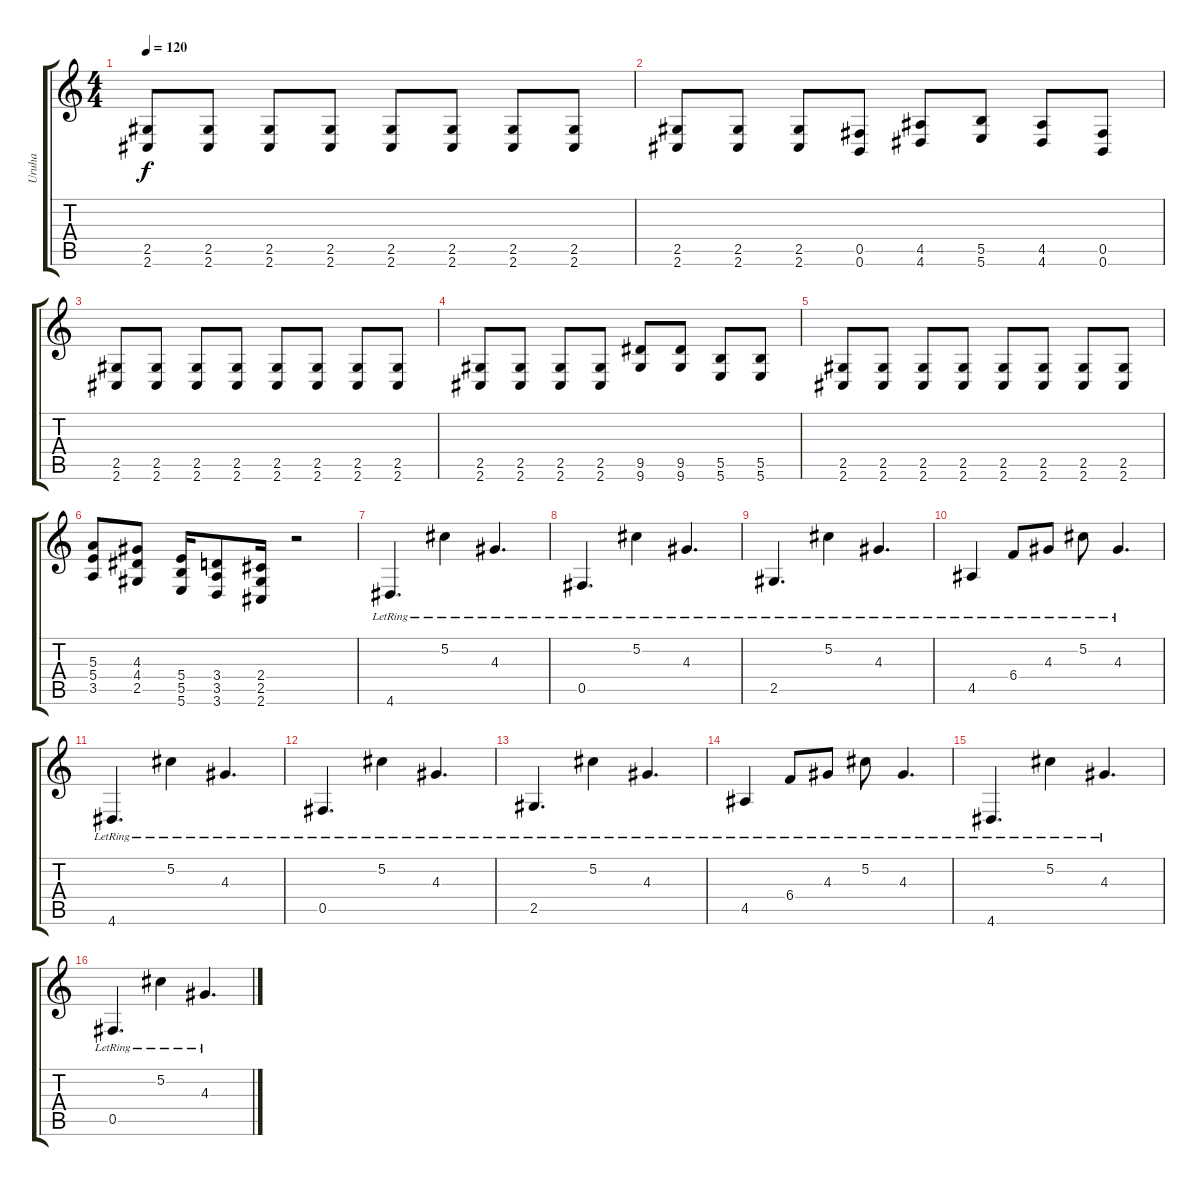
\track ("Uruha" "Uruha") {instrument overdrivenguitar}
\staff {score tabs}
\tuning (Db4 Ab3 E3 B2 Gb2 B1) {hide}
\ts (4 4)
\tempo 120
\clef g2
\ks c
(2.5 2.6).8{dy f} (2.5 2.6).8 (2.5 2.6).8 (2.5 2.6).8 (2.5 2.6).8 (2.5 2.6).8 (2.5 2.6).8 (2.5 2.6).8 |
(2.5 2.6).8 (2.5 2.6).8 (2.5 2.6).8 (0.5 0.6).8 (4.5 4.6).8 (5.5 5.6).8 (4.5 4.6).8 (0.5 0.6).8 |
(2.5 2.6).8 (2.5 2.6).8 (2.5 2.6).8 (2.5 2.6).8 (2.5 2.6).8 (2.5 2.6).8 (2.5 2.6).8 (2.5 2.6).8 |
(2.5 2.6).8 (2.5 2.6).8 (2.5 2.6).8 (2.5 2.6).8 (9.5 9.6).8 (9.5 9.6).8 (5.5 5.6).8 (5.5 5.6).8 |
(2.5 2.6).8 (2.5 2.6).8 (2.5 2.6).8 (2.5 2.6).8 (2.5 2.6).8 (2.5 2.6).8 (2.5 2.6).8 (2.5 2.6).8 |
(5.3 5.4 3.5).8 (4.3 4.4 2.5).8 (5.4 5.5 5.6).16 (3.4 3.5 3.6).8 (2.4 2.5 2.6).16 r.2 |
4.6{lr}.4{d instrument electricguitarclean} 5.2{lr}.4 4.3{lr}.4{d} |
0.5{lr}.4{d} 5.2{lr}.4 4.3{lr}.4{d} |
2.5{lr}.4{d} 5.2{lr}.4 4.3{lr}.4{d} |
4.5{lr}.4 6.4{lr}.8 4.3{lr}.8 5.2{lr}.8 4.3{lr}.4{d} |
4.6{lr}.4{d} 5.2{lr}.4 4.3{lr}.4{d} |
0.5{lr}.4{d} 5.2{lr}.4 4.3{lr}.4{d} |
2.5{lr}.4{d} 5.2{lr}.4 4.3{lr}.4{d} |
4.5{lr}.4 6.4{lr}.8 4.3{lr}.8 5.2{lr}.8 4.3{lr}.4{d} |
4.6{lr}.4{d} 5.2{lr}.4 4.3{lr}.4{d} |
0.5{lr}.4{d} 5.2{lr}.4 4.3{lr}.4{d}
